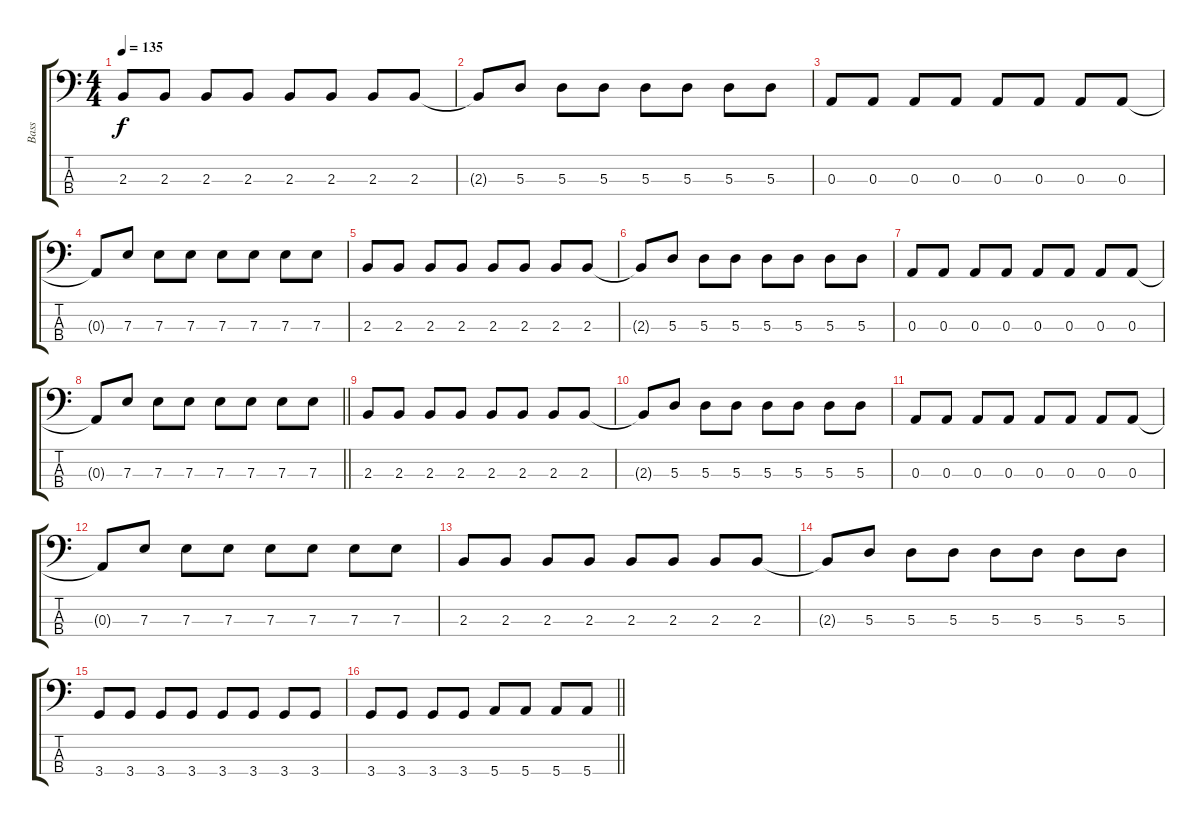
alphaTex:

\track ("Bass" "Bass") {instrument electricbassfinger}
\staff {score tabs}
\tuning (G2 D2 A1 E1) {hide}
\ts (4 4)
\tempo 135
\clef f4
\ks c
2.3.8{dy f} 2.3.8 2.3.8 2.3.8 2.3.8 2.3.8 2.3.8 2.3.8 |
2.3{t}.8 5.3.8 5.3.8 5.3.8 5.3.8 5.3.8 5.3.8 5.3.8 |
0.3.8 0.3.8 0.3.8 0.3.8 0.3.8 0.3.8 0.3.8 0.3.8 |
0.3{t}.8 7.3.8 7.3.8 7.3.8 7.3.8 7.3.8 7.3.8 7.3.8 |
2.3.8 2.3.8 2.3.8 2.3.8 2.3.8 2.3.8 2.3.8 2.3.8 |
2.3{t}.8 5.3.8 5.3.8 5.3.8 5.3.8 5.3.8 5.3.8 5.3.8 |
0.3.8 0.3.8 0.3.8 0.3.8 0.3.8 0.3.8 0.3.8 0.3.8 |
\barLineRight lightlight
0.3{t}.8 7.3.8 7.3.8 7.3.8 7.3.8 7.3.8 7.3.8 7.3.8 |
2.3.8 2.3.8 2.3.8 2.3.8 2.3.8 2.3.8 2.3.8 2.3.8 |
2.3{t}.8 5.3.8 5.3.8 5.3.8 5.3.8 5.3.8 5.3.8 5.3.8 |
0.3.8 0.3.8 0.3.8 0.3.8 0.3.8 0.3.8 0.3.8 0.3.8 |
0.3{t}.8 7.3.8 7.3.8 7.3.8 7.3.8 7.3.8 7.3.8 7.3.8 |
2.3.8 2.3.8 2.3.8 2.3.8 2.3.8 2.3.8 2.3.8 2.3.8 |
2.3{t}.8 5.3.8 5.3.8 5.3.8 5.3.8 5.3.8 5.3.8 5.3.8 |
3.4.8 3.4.8 3.4.8 3.4.8 3.4.8 3.4.8 3.4.8 3.4.8 |
\barLineRight lightlight
3.4.8 3.4.8 3.4.8 3.4.8 5.4.8 5.4.8 5.4.8 5.4.8
